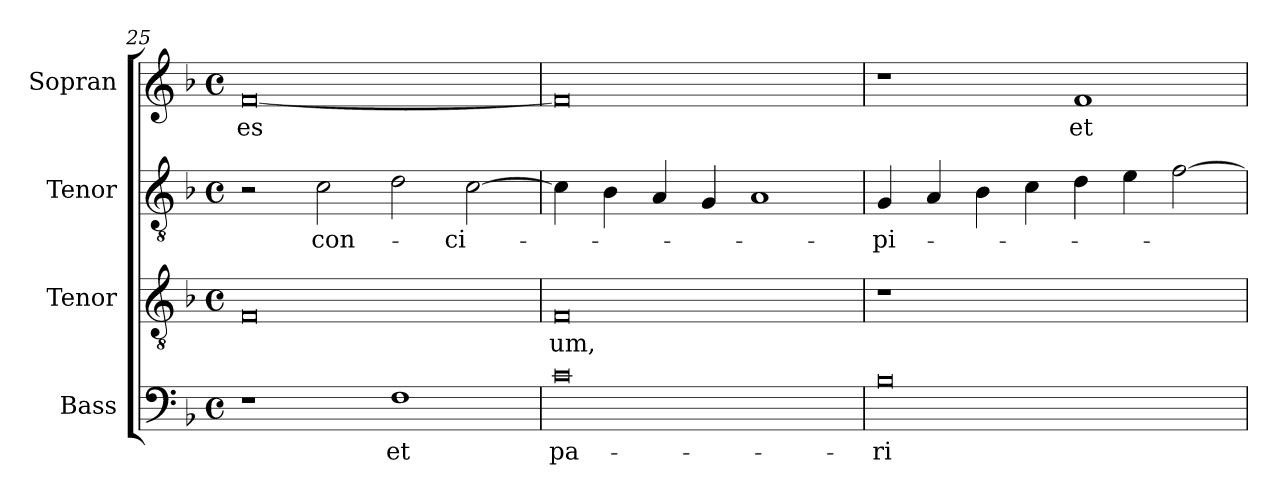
**kern	**text	**kern	**text	**kern	**text	**kern	**text
*part4	*part4	*part3	*part3	*part2	*part2	*part1	*part1
*staff4	*staff4	*staff3	*staff3	*staff2	*staff2	*staff1	*staff1
*I"Bass	*	*I"Tenor	*	*I"Tenor	*	*I"Sopran	*
*	*	*I'Tenor	*	*	*	*	*
*clefF4	*	*clefGv2	*	*clefGv2	*	*clefG2	*
*	*	*ITrd7c12	*	*ITrd7c12	*	*	*
*k[b-]	*	*k[b-]	*	*k[b-]	*	*k[b-]	*
*F:	*	*F:	*	*F:	*	*F:	*
*M4/4	*	*M4/4	*	*M4/4	*	*M4/4	*
*met(c)	*	*met(c)	*	*met(c)	*	*met(c)	*
=25	=25	=25	=25	=25	=25	=25	=25
!	!	!	!	!	!	!	!LO:LY:b:color=#000000
1r	.	0FFi	.	2r	.	[<0fi	-es
!	!	!	!	!	!LO:LY:b:color=#000000	!	!
.	.	.	.	2Ci\	con-	.	.
!	!LO:LY:b:color=#000000	!	!	!	!	!	!
1Fi	et	.	.	2Di\	.	.	.
!	!	!	!	!	!LO:LY:b:color=#000000	!	!
.	.	.	.	[>2Ci\	-ci-	.	.
=26	=26	=26	=26	=26	=26	=26	=26
!	!LO:LY:b:color=#000000	!	!	!	!	!	!
!	!	!	!LO:LY:b:color=#000000	!	!	!	!
0ci	pa-	0FFi	-um,	4Ci\]	.	0fi]	.
.	.	.	.	4BB-i\	.	.	.
.	.	.	.	4AAi/	.	.	.
.	.	.	.	4GGi/	.	.	.
.	.	.	.	1AAi	.	.	.
=27	=27	=27	=27	=27	=27	=27	=27
!	!LO:LY:b:color=#000000	!LO:N:vis=1	!	!	!	!	!
!	!	!	!	!	!LO:LY:b:color=#000000	!	!
0B-i	-ri-	1r	.	4GGi/	-pi-	1r	.
.	.	.	.	4AAi/	.	.	.
.	.	.	.	4BB-i\	.	.	.
.	.	.	.	4Ci\	.	.	.
!	!	!	!	!	!	!	!LO:LY:b:color=#000000
.	.	1ryy	.	4Di\	.	1fi	et
.	.	.	.	4Ei\	.	.	.
.	.	.	.	[>2Fi\	.	.	.
=	=	=	=	=	=	=	=
*-	*-	*-	*-	*-	*-	*-	*-
